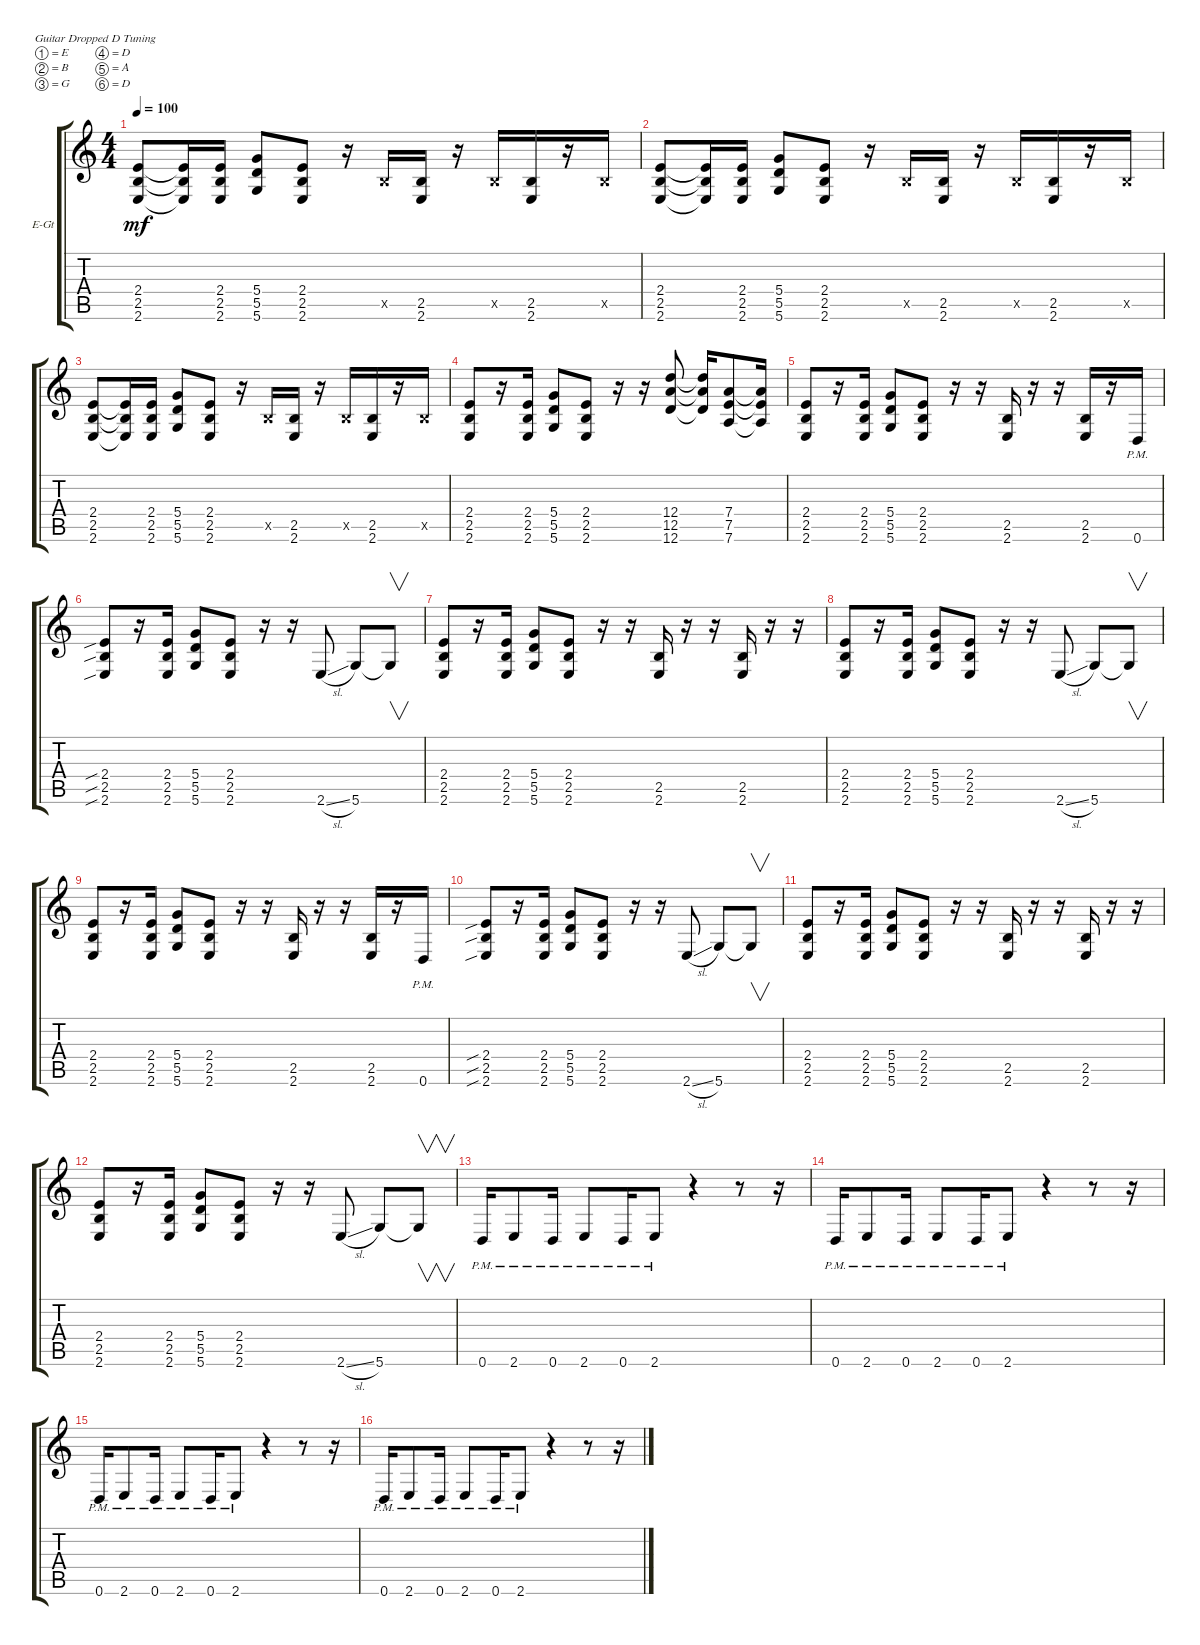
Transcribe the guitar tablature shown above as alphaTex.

\defaultSystemsLayout 4
\bracketExtendMode groupsimilarinstruments
\firstSystemTrackNameOrientation horizontal
\otherSystemsTrackNameOrientation horizontal
\track ("Electric Guitar" "E-Gt") {instrument overdrivenguitar}
\staff {score tabs}
\tuning (E4 B3 G3 D3 A2 D2)
\ts (4 4)
\tempo 100
\clef g2
\ks c
(2.6 2.5 2.4).8{dy mf} (2.6{t} 2.4{t} 2.5{t}).16 (2.6 2.5 2.4).16 (5.6 5.5 5.4).8 (2.6 2.4 2.5).8 r.16 2.5{x}.16 (2.6 2.5).16 r.16 2.5{x}.16 (2.6 2.5).16 r.16 2.5{x}.16 |
(2.6 2.5 2.4).8 (2.6{t} 2.4{t} 2.5{t}).16 (2.6 2.5 2.4).16 (5.6 5.5 5.4).8 (2.6 2.4 2.5).8 r.16 2.5{x}.16 (2.6 2.5).16 r.16 2.5{x}.16 (2.6 2.5).16 r.16 2.5{x}.16 |
(2.6 2.5 2.4).8 (2.6{t} 2.4{t} 2.5{t}).16 (2.6 2.5 2.4).16 (5.6 5.5 5.4).8 (2.6 2.4 2.5).8 r.16 2.5{x}.16 (2.6 2.5).16 r.16 2.5{x}.16 (2.6 2.5).16 r.16 2.5{x}.16 |
(2.6 2.5 2.4).8 r.16 (2.6 2.5 2.4).16 (5.6 5.5 5.4).8 (2.6 2.4 2.5).8 r.16 r.16 (12.6 12.5 12.4).8 (12.6{t} 12.5{t} 12.4{t}).16 (7.6 7.5 7.4).8 (7.4{t} 7.5{t} 7.6{t}).16 |
(2.6 2.5 2.4).8 r.16 (2.6 2.5 2.4).16 (5.6 5.5 5.4).8 (2.6 2.4 2.5).8 r.16 r.16 (2.6 2.5).16 r.16 r.16 (2.6 2.5).16 r.16 0.6{pm}.16 |
(2.6{sib} 2.5{sib} 2.4{sib}).8 r.16 (2.6 2.5 2.4).16 (5.6 5.5 5.4).8 (2.6 2.4 2.5).8 r.16 r.16 2.6{sl}.8 5.6.8 5.6{t}.8{v} |
(2.6 2.5 2.4).8 r.16 (2.6 2.5 2.4).16 (5.6 5.5 5.4).8 (2.6 2.4 2.5).8 r.16 r.16 (2.6 2.5).16 r.16 r.16 (2.6 2.5).16 r.16 r.16 |
(2.6 2.5 2.4).8 r.16 (2.6 2.5 2.4).16 (5.6 5.5 5.4).8 (2.6 2.4 2.5).8 r.16 r.16 2.6{sl}.8 5.6.8 5.6{t}.8{v} |
(2.6 2.5 2.4).8 r.16 (2.6 2.5 2.4).16 (5.6 5.5 5.4).8 (2.6 2.4 2.5).8 r.16 r.16 (2.6 2.5).16 r.16 r.16 (2.6 2.5).16 r.16 0.6{pm}.16 |
(2.6{sib} 2.5{sib} 2.4{sib}).8 r.16 (2.6 2.5 2.4).16 (5.6 5.5 5.4).8 (2.6 2.4 2.5).8 r.16 r.16 2.6{sl}.8 5.6.8 5.6{t}.8{v} |
(2.6 2.5 2.4).8 r.16 (2.6 2.5 2.4).16 (5.6 5.5 5.4).8 (2.6 2.4 2.5).8 r.16 r.16 (2.6 2.5).16 r.16 r.16 (2.6 2.5).16 r.16 r.16 |
(2.6 2.5 2.4).8 r.16 (2.6 2.5 2.4).16 (5.6 5.5 5.4).8 (2.6 2.4 2.5).8 r.16 r.16 2.6{sl}.8 5.6.8 5.6{t}.8{v} |
0.6{pm}.16 2.6{pm}.8 0.6{pm}.16 2.6{pm}.8 0.6{pm}.16 2.6{pm}.8 r.4 r.8 r.16 |
0.6{pm}.16 2.6{pm}.8 0.6{pm}.16 2.6{pm}.8 0.6{pm}.16 2.6{pm}.8 r.4 r.8 r.16 |
0.6{pm}.16 2.6{pm}.8 0.6{pm}.16 2.6{pm}.8 0.6{pm}.16 2.6{pm}.8 r.4 r.8 r.16 |
0.6{pm}.16 2.6{pm}.8 0.6{pm}.16 2.6{pm}.8 0.6{pm}.16 2.6{pm}.8 r.4 r.8 r.16
